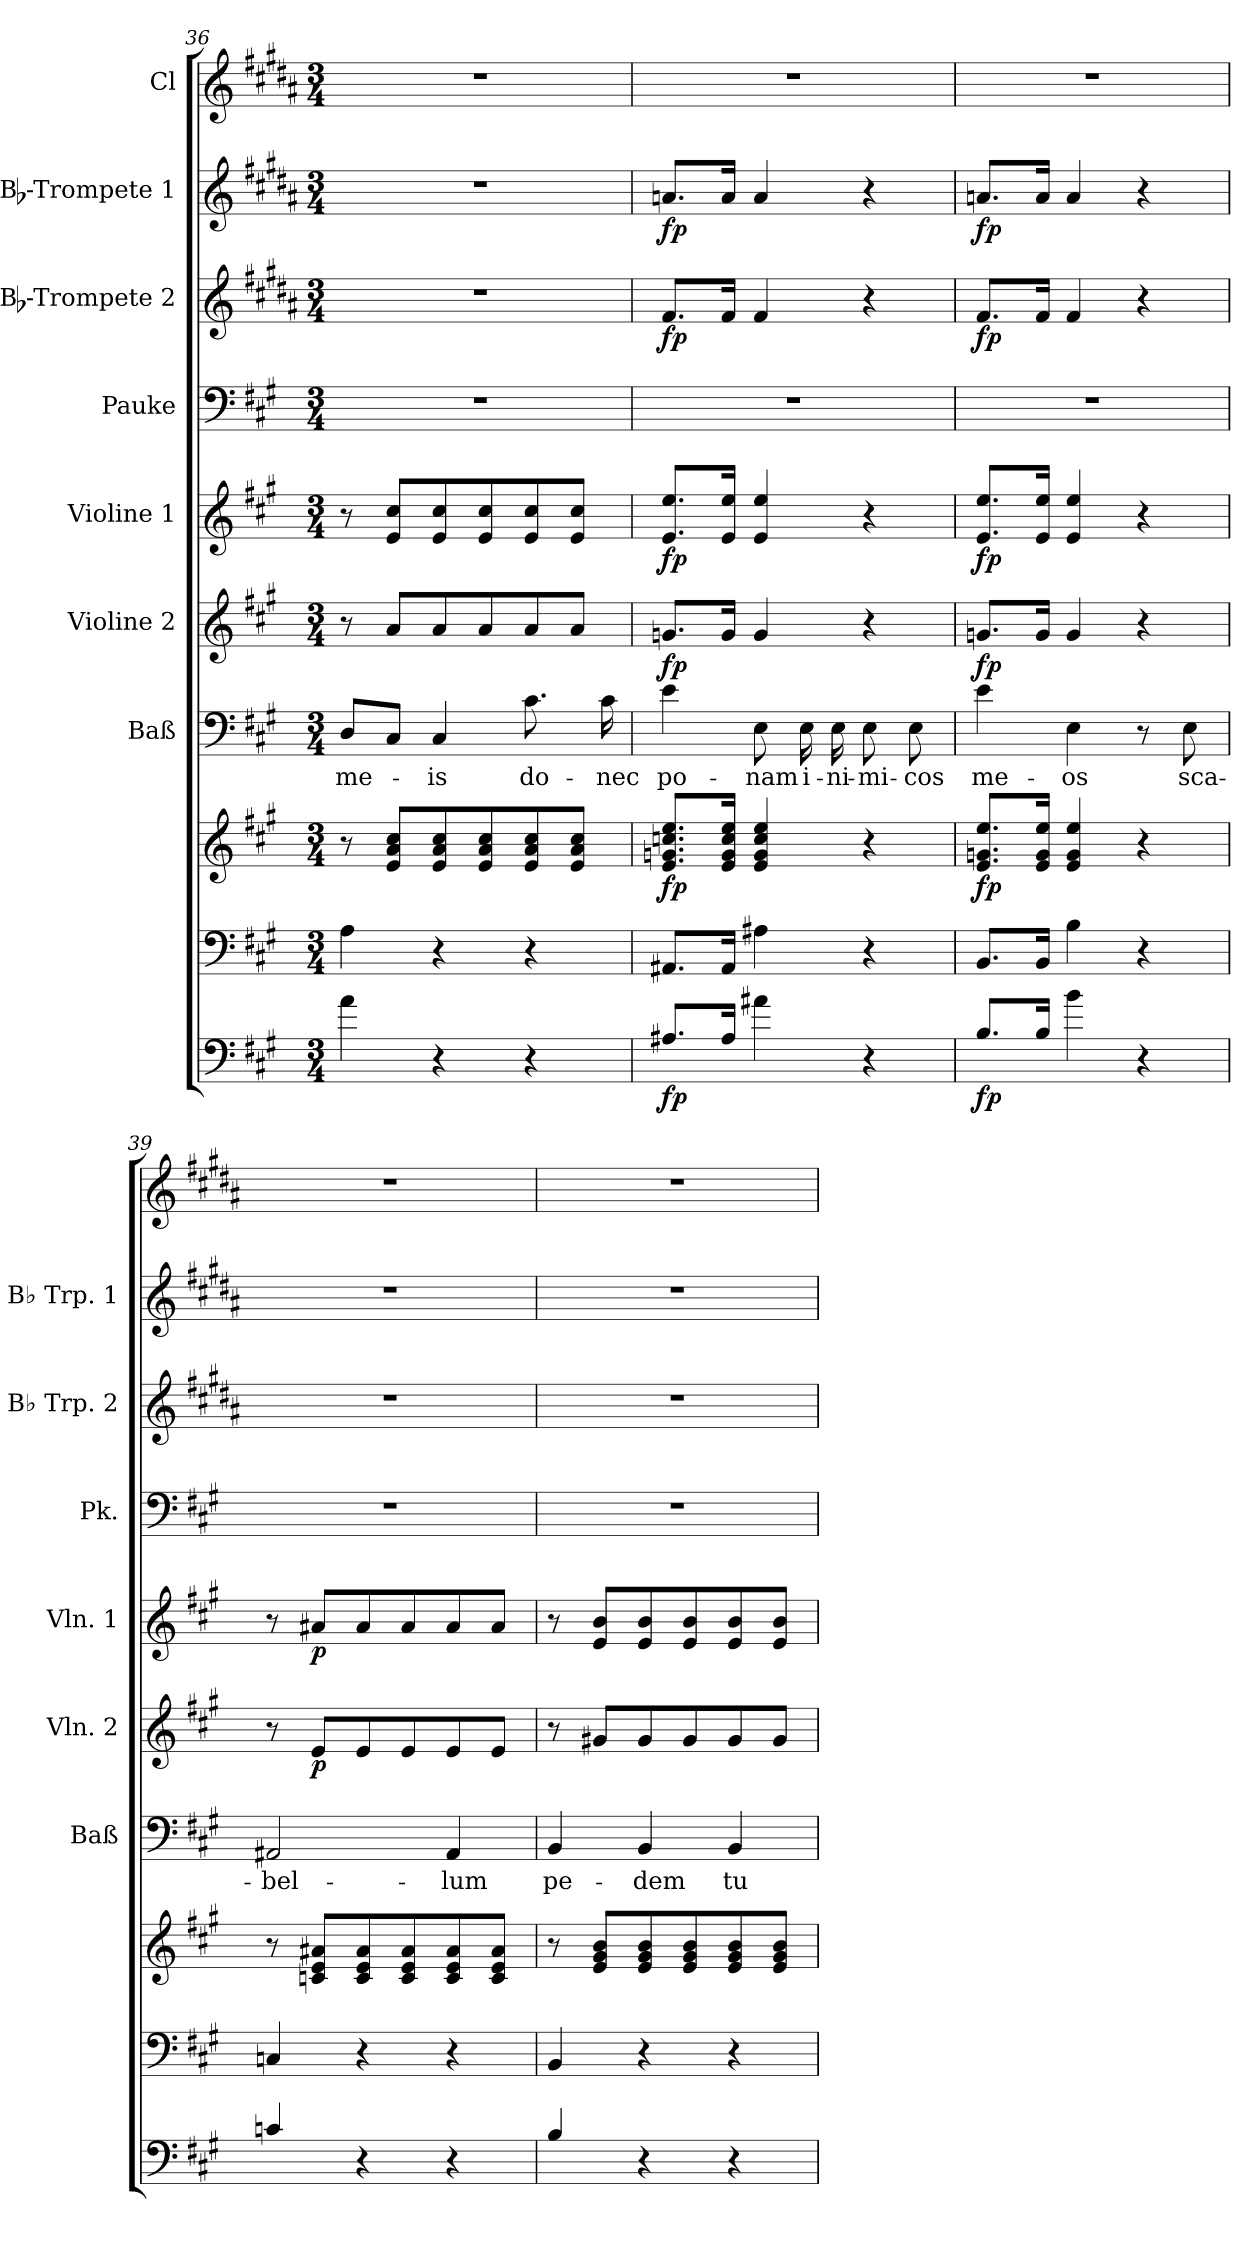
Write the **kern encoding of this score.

**kern	**dynam	**kern	**kern	**dynam	**kern	**text	**kern	**dynam	**kern	**dynam	**kern	**kern	**dynam	**kern	**dynam	**kern
*part9	*part9	*part8	*part8	*part8	*part7	*part7	*part6	*part6	*part5	*part5	*part4	*part3	*part3	*part2	*part2	*part1
*staff10	*staff10	*staff9	*staff8	*staff8/9	*staff7	*staff7	*staff6	*staff6	*staff5	*staff5	*staff4	*staff3	*staff3	*staff2	*staff2	*staff1
*	*	*	*	*	*I"Baß	*	*I"Violine 2	*	*I"Violine 1	*	*I"Pauke	*I"Bb-Trompete 2	*	*I"Bb-Trompete 1	*	*I"Cl
*	*	*	*	*	*I'Baß	*	*I'Vln. 2	*	*I'Vln. 1	*	*I'Pk.	*I'Bb Trp. 2	*	*I'Bb Trp. 1	*	*
!!LO:PB:g=z
*clefF4	*	*clefF4	*clefG2	*	*clefF4	*	*clefG2	*	*clefG2	*	*clefF4	*clefG2	*	*clefG2	*	*clefG2
*ITrd7c12	*	*	*	*	*	*	*	*	*	*	*	*ITrd1c2	*	*ITrd1c2	*	*ITrd1c2
*k[f#c#g#]	*	*k[f#c#g#]	*k[f#c#g#]	*	*k[f#c#g#]	*	*k[f#c#g#]	*	*k[f#c#g#]	*	*k[f#c#g#]	*k[f#c#g#]	*	*k[f#c#g#]	*	*k[f#c#g#]
*A:	*	*A:	*A:	*	*A:	*	*A:	*	*A:	*	*A:	*A:	*	*A:	*	*A:
*M3/4	*	*M3/4	*M3/4	*	*M3/4	*	*M3/4	*	*M3/4	*	*M3/4	*M3/4	*	*M3/4	*	*M3/4
=36	=36	=36	=36	=36	=36	=36	=36	=36	=36	=36	=36	=36	=36	=36	=36	=36
!	!	!	!	!	!	!LO:LY:b	!	!	!	!	!	!	!	!	!	!
4A\	.	4A\	8r	.	8D/L	me-	8r	.	8r	.	2.r	2.r	.	2.r	.	2.r
.	.	.	8e/ 8a/ 8cc#/L	.	8C#/J	.	8a/L	.	8e/ 8cc#/L	.	.	.	.	.	.	.
!	!	!	!	!	!	!LO:LY:b	!	!	!	!	!	!	!	!	!	!
4r	.	4r	8e/ 8a/ 8cc#/	.	4C#/	-is	8a/	.	8e/ 8cc#/	.	.	.	.	.	.	.
.	.	.	8e/ 8a/ 8cc#/	.	.	.	8a/	.	8e/ 8cc#/	.	.	.	.	.	.	.
!	!	!	!	!	!	!LO:LY:b	!	!	!	!	!	!	!	!	!	!
4r	.	4r	8e/ 8a/ 8cc#/	.	8.c#\	do-	8a/	.	8e/ 8cc#/	.	.	.	.	.	.	.
.	.	.	8e/ 8a/ 8cc#/J	.	.	.	8a/J	.	8e/ 8cc#/J	.	.	.	.	.	.	.
!	!	!	!	!	!	!LO:LY:b	!	!	!	!	!	!	!	!	!	!
.	.	.	.	.	16c#\	-nec	.	.	.	.	.	.	.	.	.	.
=37	=37	=37	=37	=37	=37	=37	=37	=37	=37	=37	=37	=37	=37	=37	=37	=37
!	!LO:DY:b	!	!	!LO:DY:b	!	!LO:LY:b	!	!LO:DY:b	!	!LO:DY:b	!	!	!LO:DY:b	!	!LO:DY:b	!
8.AA#X/L	fp	8.AA#X/L	8.e/ 8.gn/ 8.ccn/ 8.ee/L	fp	4e\	po-	8.gn/L	fp	8.e/ 8.ee/L	fp	2.r	8.e/L	fp	8.gn/L	fp	2.r
16AA#/Jk	.	16AA#/Jk	16e/ 16g/ 16cc/ 16ee/Jk	.	.	.	16g/Jk	.	16e/ 16ee/Jk	.	.	16e/Jk	.	16g/Jk	.	.
!	!	!	!	!	!	!LO:LY:b	!	!	!	!	!	!	!	!	!	!
4A#X\	.	4A#X\	4e/ 4g/ 4cc/ 4ee/	.	8E\	-nam	4g/	.	4e/ 4ee/	.	.	4e/	.	4g/	.	.
!	!	!	!	!	!	!LO:LY:b	!	!	!	!	!	!	!	!	!	!
.	.	.	.	.	16E\	i-	.	.	.	.	.	.	.	.	.	.
!	!	!	!	!	!	!LO:LY:b	!	!	!	!	!	!	!	!	!	!
.	.	.	.	.	16E\	-ni-	.	.	.	.	.	.	.	.	.	.
!	!	!	!	!	!	!LO:LY:b	!	!	!	!	!	!	!	!	!	!
4r	.	4r	4r	.	8E\	-mi-	4r	.	4r	.	.	4r	.	4r	.	.
!	!	!	!	!	!	!LO:LY:b	!	!	!	!	!	!	!	!	!	!
.	.	.	.	.	8E\	-cos	.	.	.	.	.	.	.	.	.	.
=38	=38	=38	=38	=38	=38	=38	=38	=38	=38	=38	=38	=38	=38	=38	=38	=38
!	!LO:DY:b	!	!	!LO:DY:b	!	!LO:LY:b	!	!LO:DY:b	!	!LO:DY:b	!	!	!LO:DY:b	!	!LO:DY:b	!
8.BB/L	fp	8.BB/L	8.e/ 8.gn/ 8.ee/L	fp	4e\	me-	8.gn/L	fp	8.e/ 8.ee/L	fp	2.r	8.e/L	fp	8.gn/L	fp	2.r
16BB/Jk	.	16BB/Jk	16e/ 16g/ 16ee/Jk	.	.	.	16g/Jk	.	16e/ 16ee/Jk	.	.	16e/Jk	.	16g/Jk	.	.
!	!	!	!	!	!	!LO:LY:b	!	!	!	!	!	!	!	!	!	!
4B\	.	4B\	4e/ 4g/ 4ee/	.	4E\	-os	4g/	.	4e/ 4ee/	.	.	4e/	.	4g/	.	.
4r	.	4r	4r	.	8r	.	4r	.	4r	.	.	4r	.	4r	.	.
!	!	!	!	!	!	!LO:LY:b	!	!	!	!	!	!	!	!	!	!
.	.	.	.	.	8E\	sca-	.	.	.	.	.	.	.	.	.	.
=39	=39	=39	=39	=39	=39	=39	=39	=39	=39	=39	=39	=39	=39	=39	=39	=39
!	!	!	!	!	!	!LO:LY:b	!	!	!	!	!	!	!	!	!	!
4Cn/	.	4Cn/	8r	.	2AA#X/	-bel-	8r	.	8r	.	2.r	2.r	.	2.r	.	2.r
!	!	!	!	!	!	!	!	!LO:DY:b	!	!LO:DY:b	!	!	!	!	!	!
.	.	.	8cn/ 8e/ 8a#X/L	.	.	.	8e/L	p	8a#X/L	p	.	.	.	.	.	.
4r	.	4r	8c/ 8e/ 8a#/	.	.	.	8e/	.	8a#/	.	.	.	.	.	.	.
.	.	.	8c/ 8e/ 8a#/	.	.	.	8e/	.	8a#/	.	.	.	.	.	.	.
!	!	!	!	!	!	!LO:LY:b	!	!	!	!	!	!	!	!	!	!
4r	.	4r	8c/ 8e/ 8a#/	.	4AA#/	-lum	8e/	.	8a#/	.	.	.	.	.	.	.
.	.	.	8c/ 8e/ 8a#/J	.	.	.	8e/J	.	8a#/J	.	.	.	.	.	.	.
!!LO:PB:g=z
=40	=40	=40	=40	=40	=40	=40	=40	=40	=40	=40	=40	=40	=40	=40	=40	=40
!	!	!	!	!	!	!LO:LY:b	!	!	!	!	!	!	!	!	!	!
4BB/	.	4BB/	8r	.	4BB/	pe-	8r	.	8r	.	2.r	2.r	.	2.r	.	2.r
.	.	.	8e/ 8g#/ 8b/L	.	.	.	8g#X/L	.	8e/ 8b/L	.	.	.	.	.	.	.
!	!	!	!	!	!	!LO:LY:b	!	!	!	!	!	!	!	!	!	!
4r	.	4r	8e/ 8g#/ 8b/	.	4BB/	-dem	8g#/	.	8e/ 8b/	.	.	.	.	.	.	.
.	.	.	8e/ 8g#/ 8b/	.	.	.	8g#/	.	8e/ 8b/	.	.	.	.	.	.	.
!	!	!	!	!	!	!LO:LY:b	!	!	!	!	!	!	!	!	!	!
4r	.	4r	8e/ 8g#/ 8b/	.	4BB/	tu-	8g#/	.	8e/ 8b/	.	.	.	.	.	.	.
.	.	.	8e/ 8g#/ 8b/J	.	.	.	8g#/J	.	8e/ 8b/J	.	.	.	.	.	.	.
=	=	=	=	=	=	=	=	=	=	=	=	=	=	=	=	=
*-	*-	*-	*-	*-	*-	*-	*-	*-	*-	*-	*-	*-	*-	*-	*-	*-
